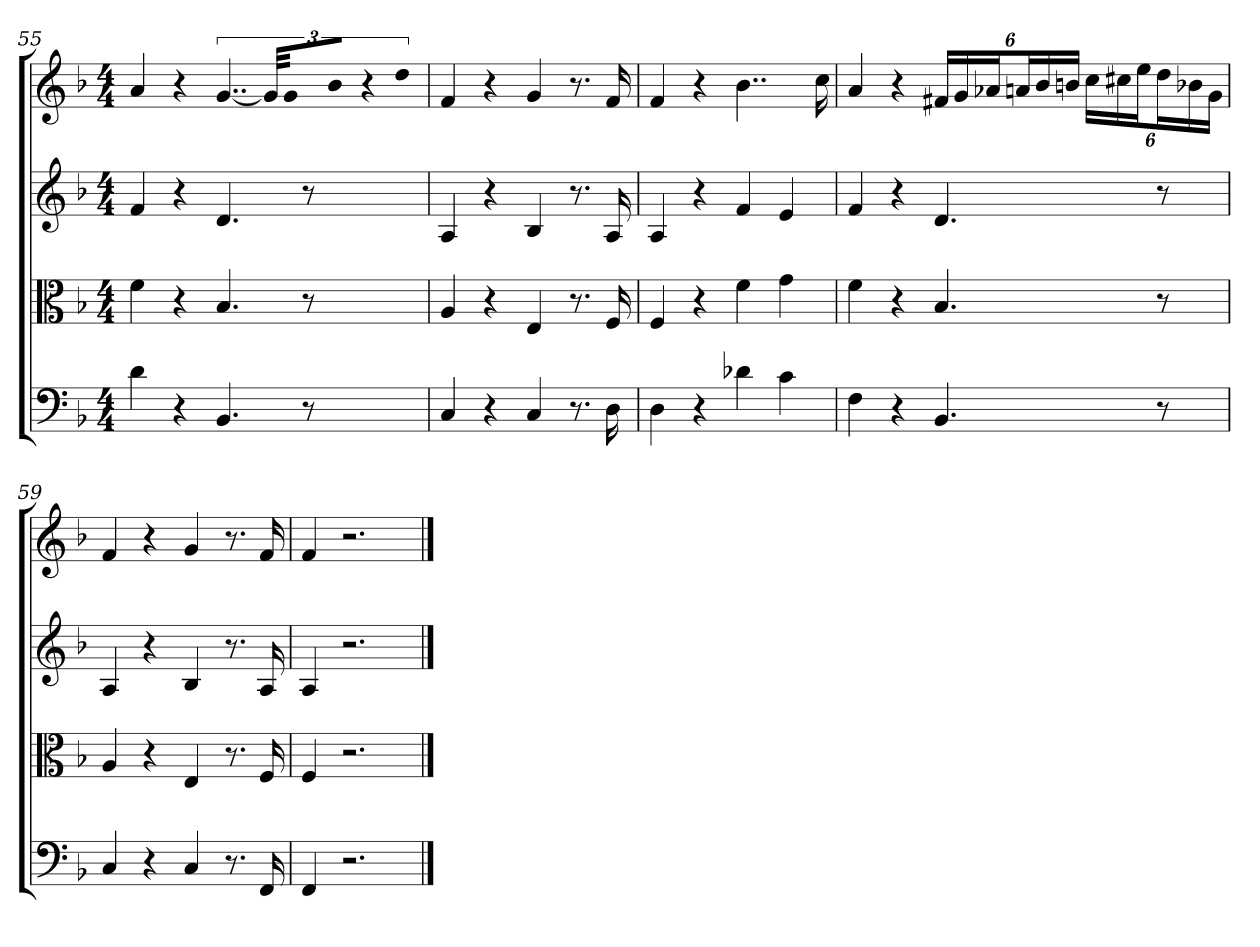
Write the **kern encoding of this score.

**kern	**kern	**kern	**kern
*part4	*part3	*part2	*part1
*staff4	*staff3	*staff2	*staff1
*clefF4	*clefC3	*	*
*k[b-]	*k[b-]	*k[b-]	*k[b-]
*F:	*F:	*F:	*F:
*M4/4	*M4/4	*M4/4	*M4/4
=55	=55	=55	=55
4d	4f	4f	4a
4r	4r	4r	4r
4.BB-	4.B-	4.d	[6..g
.	.	.	48gKLL]
.	.	.	16g
8r	8r	8r	16b-JJ
.	.	.	32r
.	.	.	32dd
=56	=56	=56	=56
4C	4A	4A	4f
4r	4r	4r	4r
4C	4E	4B-	4g
8.r	8.r	8.r	8.r
16D	16F	16A	16f
=57	=57	=57	=57
4D	4F	4A	4f
4r	4r	4r	4r
4d-X	4f	4f	4..b-
4c	4g	4e	.
.	.	.	16cc
=58	=58	=58	=58
4F	4f	4f	4a
4r	4r	4r	4r
4.BB-	4.B-	4.d	24f#XLL
.	.	.	24g
.	.	.	24a-XJ
.	.	.	24anL
.	.	.	24b-
.	.	.	24bnJJ
.	.	.	24ccLL
.	.	.	24cc#X
.	.	.	24eeJ
8r	8r	8r	24ddL
.	.	.	24b-X
.	.	.	24gJJ
=59	=59	=59	=59
4C	4A	4A	4f
4r	4r	4r	4r
4C	4E	4B-	4g
8.r	8.r	8.r	8.r
16FF	16F	16A	16f
=60	=60	=60	=60
4FF	4F	4A	4f
2.r	2.r	2.r	2.r
==	==	==	==
*-	*-	*-	*-
